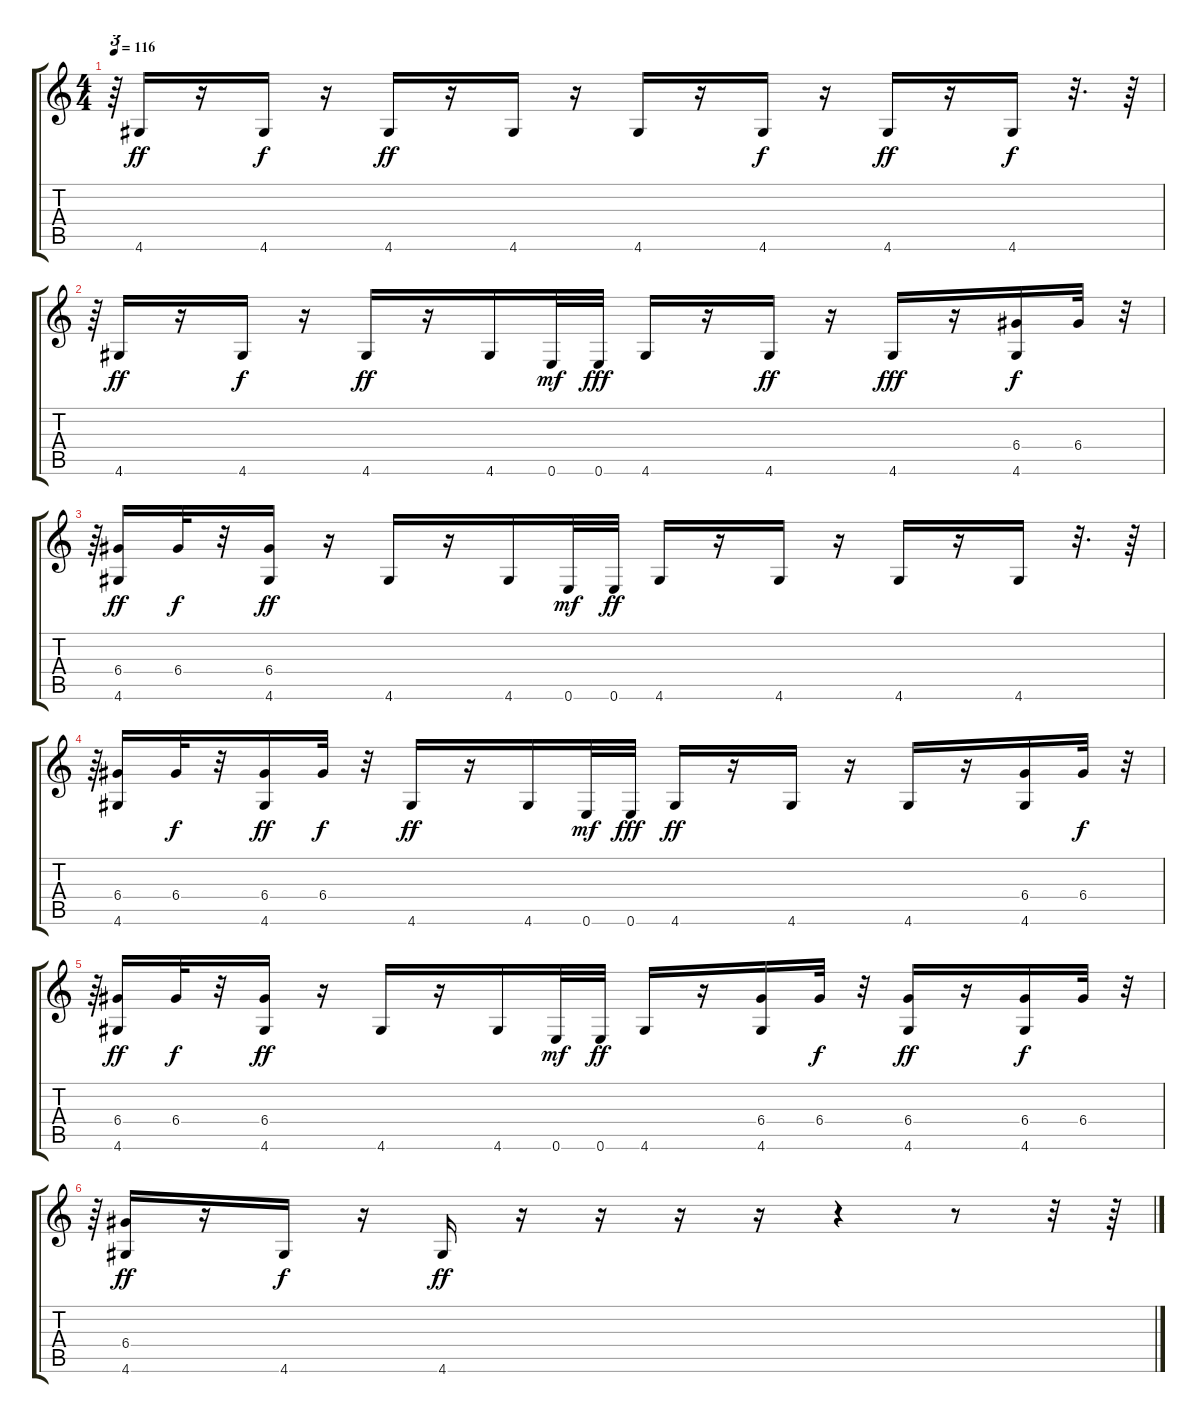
\track "" {instrument acousticguitarsteel}
\staff {score tabs}
\tuning (E4 B3 G3 D3 A2 E2) {hide}
\ts (4 4)
\tempo 116
\clef g2
\ks c
r.64{tu (3 2) dy f} 4.6.16{dy ff} r.16 4.6.16{dy f} r.16 4.6.16{dy ff} r.16 4.6.16 r.16 4.6.16 r.16 4.6.16{dy f} r.16 4.6.16{dy ff} r.16 4.6.16{dy f} r.32{d} r.64 |
r.64{tu (3 2)} 4.6.16{dy ff} r.16 4.6.16{dy f} r.16 4.6.16{dy ff} r.16 4.6.16 0.6.32{dy mf} 0.6.32{dy fff} 4.6.16 r.16 4.6.16{dy ff} r.16 4.6.16{dy fff} r.16 (6.4 4.6).16{dy f} 6.4.32 r.32{tu (3 2)} |
r.64{tu (3 2)} (6.4 4.6).16{dy ff} 6.4.32{dy f} r.32 (6.4 4.6).16{dy ff} r.16 4.6.16 r.16 4.6.16 0.6.32{dy mf} 0.6.32{dy ff} 4.6.16 r.16 4.6.16 r.16 4.6.16 r.16 4.6.16 r.32{d} r.64 |
r.64{tu (3 2)} (6.4 4.6).16 6.4.32{dy f} r.32 (6.4 4.6).16{dy ff} 6.4.32{dy f} r.32 4.6.16{dy ff} r.16 4.6.16 0.6.32{dy mf} 0.6.32{dy fff} 4.6.16{dy ff} r.16 4.6.16 r.16 4.6.16 r.16 (6.4 4.6).16 6.4.32{dy f} r.32{tu (3 2)} |
r.64{tu (3 2)} (6.4 4.6).16{dy ff} 6.4.32{dy f} r.32 (6.4 4.6).16{dy ff} r.16 4.6.16 r.16 4.6.16 0.6.32{dy mf} 0.6.32{dy ff} 4.6.16 r.16 (6.4 4.6).16 6.4.32{dy f} r.32 (6.4 4.6).16{dy ff} r.16 (6.4 4.6).16{dy f} 6.4.32 r.32{tu (3 2)} |
r.64{tu (3 2)} (6.4 4.6).16{dy ff} r.16 4.6.16{dy f} r.16 4.6.16{dy ff} r.16 r.16 r.16 r.16 r.4 r.8 r.32 r.64
